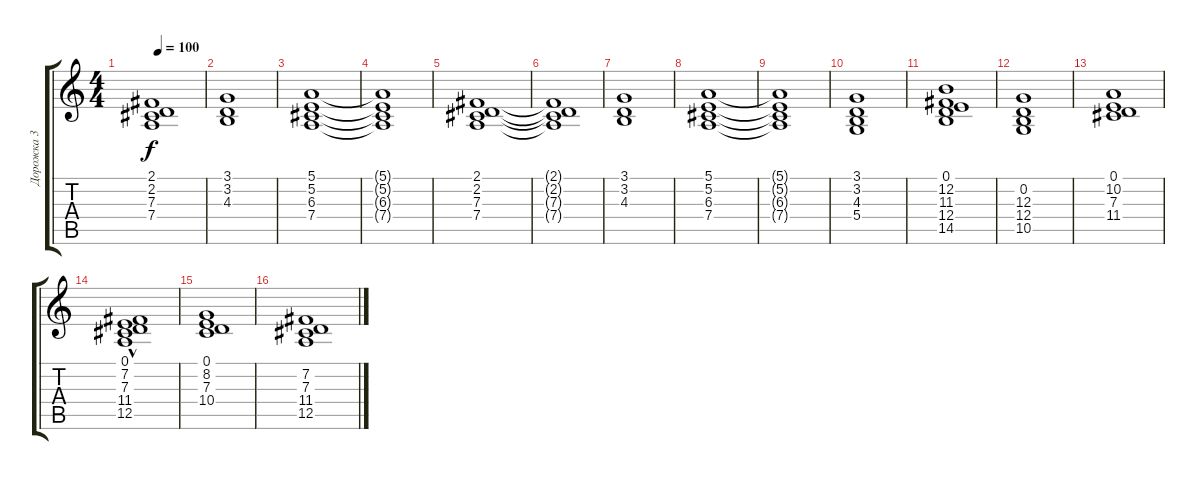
\track ("Дорожка 3" "Дорожка 3") {instrument synthstrings1}
\staff {score tabs}
\tuning (E4 B3 G3 D3 A2 E2) {hide}
\ts (4 4)
\tempo 100
\clef g2
\ks c
(2.1{t} 2.2{t} 7.3{t} 7.4{t}).1{dy f} |
(3.1 3.2 4.3).1 |
(5.1 5.2 6.3 7.4).1 |
(5.1{t} 5.2{t} 6.3{t} 7.4{t}).1 |
(2.1 2.2 7.3 7.4).1 |
(2.1{t} 2.2{t} 7.3{t} 7.4{t}).1 |
(3.1 3.2 4.3).1 |
(5.1 5.2 6.3 7.4).1 |
(5.1{t} 5.2{t} 6.3{t} 7.4{t}).1 |
(3.1 3.2 4.3 5.4).1 |
(0.1 12.2 11.3 12.4 14.5).1 |
(0.2 12.3 12.4 10.5).1 |
(0.1 10.2 7.3 11.4).1 |
(0.1{hac} 7.2 7.3 11.4 12.5).1 |
(0.1 8.2 7.3 10.4).1 |
(7.2 7.3 11.4 12.5).1
